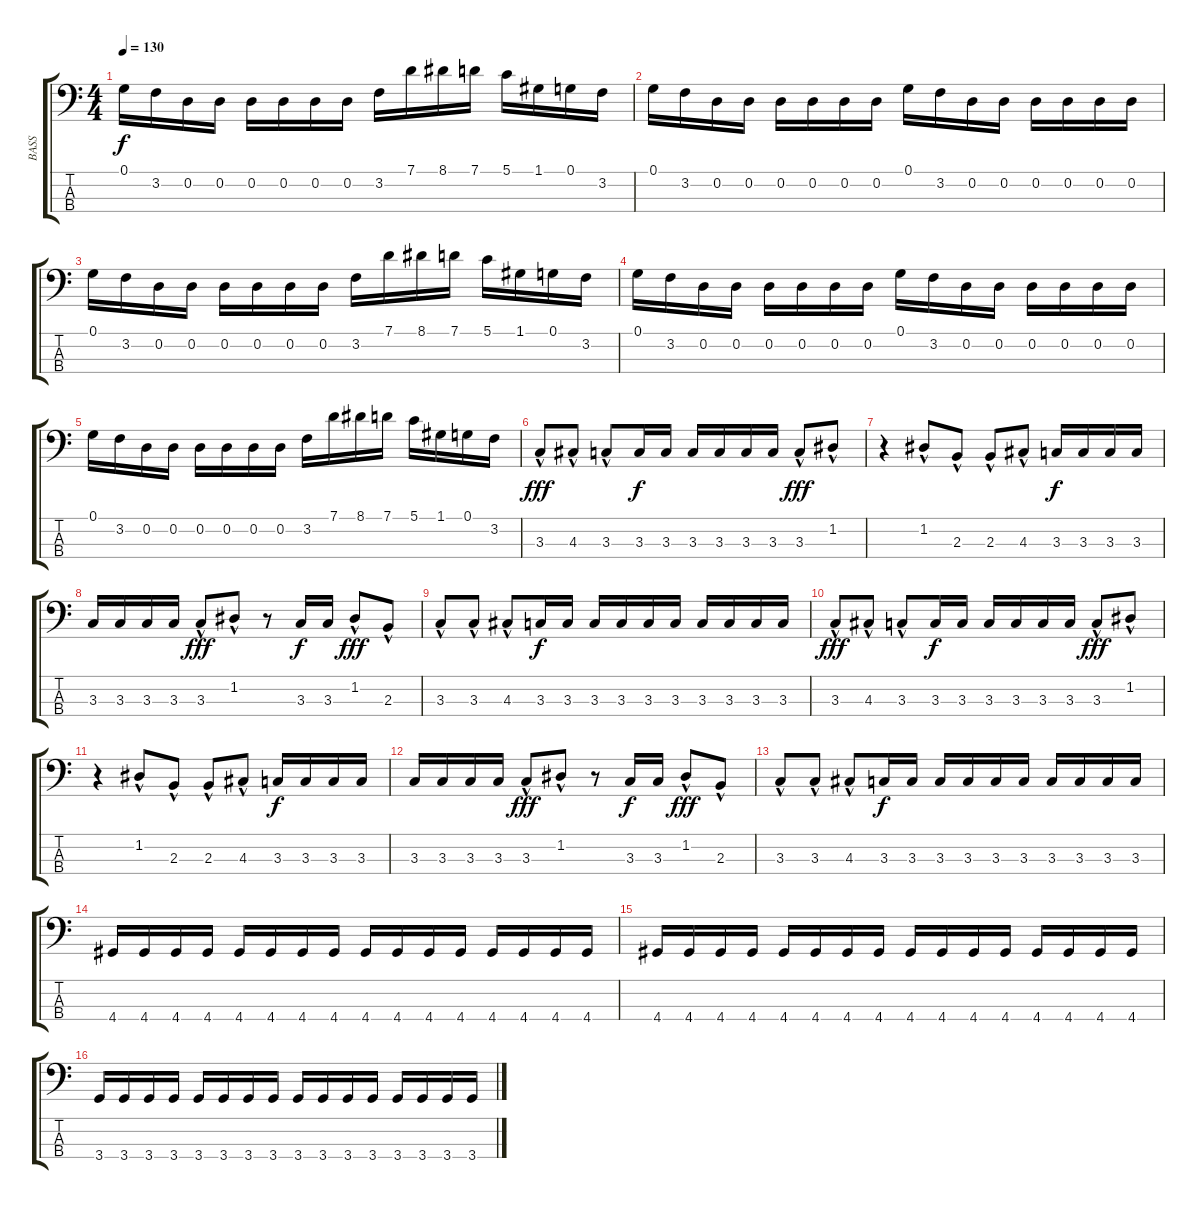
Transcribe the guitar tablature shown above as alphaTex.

\track ("BASS" "BASS") {instrument electricbassfinger}
\staff {score tabs}
\tuning (G2 D2 A1 E1) {hide}
\ts (4 4)
\tempo 130
\clef f4
\ks c
0.1.16{dy f} 3.2.16 0.2.16 0.2.16 0.2.16 0.2.16 0.2.16 0.2.16 3.2.16 7.1.16 8.1.16 7.1.16 5.1.16 1.1.16 0.1.16 3.2.16 |
0.1.16 3.2.16 0.2.16 0.2.16 0.2.16 0.2.16 0.2.16 0.2.16 0.1.16 3.2.16 0.2.16 0.2.16 0.2.16 0.2.16 0.2.16 0.2.16 |
0.1.16 3.2.16 0.2.16 0.2.16 0.2.16 0.2.16 0.2.16 0.2.16 3.2.16 7.1.16 8.1.16 7.1.16 5.1.16 1.1.16 0.1.16 3.2.16 |
0.1.16 3.2.16 0.2.16 0.2.16 0.2.16 0.2.16 0.2.16 0.2.16 0.1.16 3.2.16 0.2.16 0.2.16 0.2.16 0.2.16 0.2.16 0.2.16 |
0.1.16 3.2.16 0.2.16 0.2.16 0.2.16 0.2.16 0.2.16 0.2.16 3.2.16 7.1.16 8.1.16 7.1.16 5.1.16 1.1.16 0.1.16 3.2.16 |
3.3{hac}.8{dy fff} 4.3{hac}.8 3.3{hac}.8 3.3.16{dy f} 3.3.16 3.3.16 3.3.16 3.3.16 3.3.16 3.3{hac}.8{dy fff} 1.2{hac}.8 |
r.4 1.2{hac}.8 2.3{hac}.8 2.3{hac}.8 4.3{hac}.8 3.3.16{dy f} 3.3.16 3.3.16 3.3.16 |
3.3.16 3.3.16 3.3.16 3.3.16 3.3{hac}.8{dy fff} 1.2{hac}.8 r.8 3.3.16{dy f} 3.3.16 1.2{hac}.8{dy fff} 2.3{hac}.8 |
3.3{hac}.8 3.3{hac}.8 4.3{hac}.8 3.3.16{dy f} 3.3.16 3.3.16 3.3.16 3.3.16 3.3.16 3.3.16 3.3.16 3.3.16 3.3.16 |
3.3{hac}.8{dy fff} 4.3{hac}.8 3.3{hac}.8 3.3.16{dy f} 3.3.16 3.3.16 3.3.16 3.3.16 3.3.16 3.3{hac}.8{dy fff} 1.2{hac}.8 |
r.4 1.2{hac}.8 2.3{hac}.8 2.3{hac}.8 4.3{hac}.8 3.3.16{dy f} 3.3.16 3.3.16 3.3.16 |
3.3.16 3.3.16 3.3.16 3.3.16 3.3{hac}.8{dy fff} 1.2{hac}.8 r.8 3.3.16{dy f} 3.3.16 1.2{hac}.8{dy fff} 2.3{hac}.8 |
3.3{hac}.8 3.3{hac}.8 4.3{hac}.8 3.3.16{dy f} 3.3.16 3.3.16 3.3.16 3.3.16 3.3.16 3.3.16 3.3.16 3.3.16 3.3.16 |
4.4.16 4.4.16 4.4.16 4.4.16 4.4.16 4.4.16 4.4.16 4.4.16 4.4.16 4.4.16 4.4.16 4.4.16 4.4.16 4.4.16 4.4.16 4.4.16 |
4.4.16 4.4.16 4.4.16 4.4.16 4.4.16 4.4.16 4.4.16 4.4.16 4.4.16 4.4.16 4.4.16 4.4.16 4.4.16 4.4.16 4.4.16 4.4.16 |
3.4.16 3.4.16 3.4.16 3.4.16 3.4.16 3.4.16 3.4.16 3.4.16 3.4.16 3.4.16 3.4.16 3.4.16 3.4.16 3.4.16 3.4.16 3.4.16
